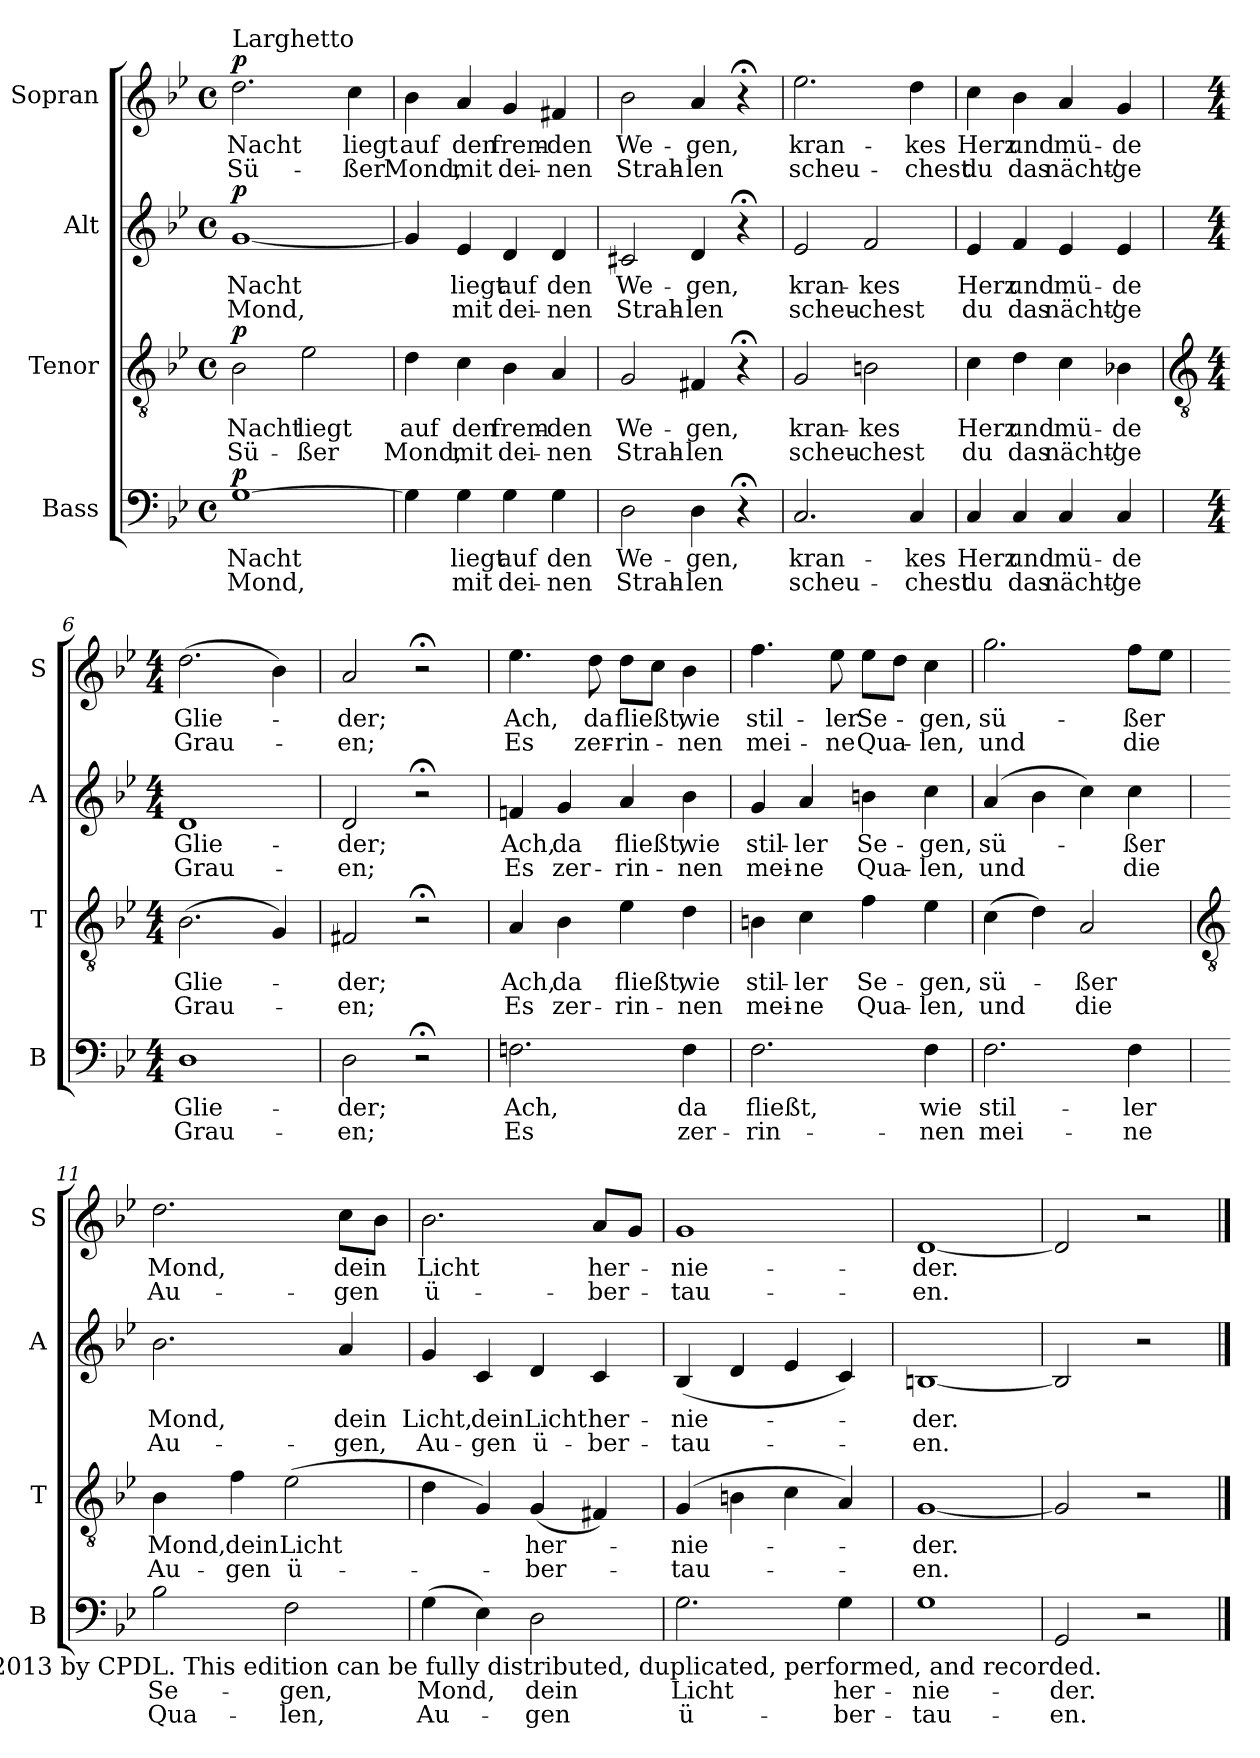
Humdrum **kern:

**kern	**text	**text	**dynam	**kern	**text	**text	**dynam	**kern	**text	**text	**dynam	**kern	**text	**text	**dynam
*part4	*part4	*part4	*part4	*part3	*part3	*part3	*part3	*part2	*part2	*part2	*part2	*part1	*part1	*part1	*part1
*staff4	*staff4	*staff4	*staff4	*staff3	*staff3	*staff3	*staff3	*staff2	*staff2	*staff2	*staff2	*staff1	*staff1	*staff1	*staff1
*I"Bass	*	*	*	*I"Tenor	*	*	*	*I"Alt	*	*	*	*I"Sopran	*	*	*
*I'B	*	*	*	*I'T	*	*	*	*I'A	*	*	*	*I'S	*	*	*
*clefF4	*	*	*	*clefGv2	*	*	*	*clefG2	*	*	*	*clefG2	*	*	*
*k[b-e-]	*	*	*	*k[b-e-]	*	*	*	*k[b-e-]	*	*	*	*k[b-e-]	*	*	*
*B-:	*	*	*	*B-:	*	*	*	*B-:	*	*	*	*B-:	*	*	*
*M4/4	*	*	*	*M4/4	*	*	*	*M4/4	*	*	*	*M4/4	*	*	*
*met(c)	*	*	*	*met(c)	*	*	*	*met(c)	*	*	*	*met(c)	*	*	*
=1	=1	=1	=1	=1	=1	=1	=1	=1	=1	=1	=1	=1	=1	=1	=1
!	!	!	!	!	!	!	!	!	!	!	!	!LO:TX:a:t=Larghetto	!	!	!
!	!LO:LY:b	!LO:LY:b	!LO:DY:a	!	!LO:LY:b	!LO:LY:b	!LO:DY:a	!	!LO:LY:b	!LO:LY:b	!LO:DY:a	!	!LO:LY:b	!LO:LY:b	!LO:DY:a
[1G	Nacht	Mond,	p	2B-	Nacht	Sü-	p	[1g	Nacht	Mond,	p	2.dd	Nacht	Sü-	p
!	!	!	!	!	!LO:LY:b	!LO:LY:b	!	!	!	!	!	!	!	!	!
.	.	.	.	2e-	-liegt	ßer	.	.	.	.	.	.	.	.	.
!	!	!	!	!	!	!	!	!	!	!	!	!	!LO:LY:b	!LO:LY:b	!
.	.	.	.	.	.	.	.	.	.	.	.	4cc	-liegt	ßer	.
=2	=2	=2	=2	=2	=2	=2	=2	=2	=2	=2	=2	=2	=2	=2	=2
!	!	!	!	!	!LO:LY:b	!LO:LY:b	!	!	!	!	!	!	!LO:LY:b	!LO:LY:b	!
4G]	.	.	.	4d	auf	Mond,	.	4g]	.	.	.	4b-	auf	Mond,	.
!	!LO:LY:b	!LO:LY:b	!	!	!LO:LY:b	!LO:LY:b	!	!	!LO:LY:b	!LO:LY:b	!	!	!LO:LY:b	!LO:LY:b	!
4G	liegt	mit	.	4c	den	mit	.	4e-	liegt	mit	.	4a	den	mit	.
!	!LO:LY:b	!LO:LY:b	!	!	!LO:LY:b	!LO:LY:b	!	!	!LO:LY:b	!LO:LY:b	!	!	!LO:LY:b	!LO:LY:b	!
4G	auf	dei-	.	4B-	frem-	-dei-	.	4d	auf	dei-	.	4g	frem-	-dei-	.
!	!LO:LY:b	!LO:LY:b	!	!	!LO:LY:b	!LO:LY:b	!	!	!LO:LY:b	!LO:LY:b	!	!	!LO:LY:b	!LO:LY:b	!
4G	-den	nen	.	4A	-den	nen	.	4d	-den	nen	.	4f#X	-den	nen	.
=3	=3	=3	=3	=3	=3	=3	=3	=3	=3	=3	=3	=3	=3	=3	=3
!	!LO:LY:b	!LO:LY:b	!	!	!LO:LY:b	!LO:LY:b	!	!	!LO:LY:b	!LO:LY:b	!	!	!LO:LY:b	!LO:LY:b	!
2D	We-	-Strah-	.	2G	We-	-Strah-	.	2c#X	We-	-Strah-	.	2b-	We-	-Strah-	.
!	!LO:LY:b	!LO:LY:b	!	!	!LO:LY:b	!LO:LY:b	!	!	!LO:LY:b	!LO:LY:b	!	!	!LO:LY:b	!LO:LY:b	!
4D	-gen,	len	.	4F#X	-gen,	len	.	4d	-gen,	len	.	4a	-gen,	len	.
4r;<	.	.	.	4r;<	.	.	.	4r;<	.	.	.	4r;<	.	.	.
=4	=4	=4	=4	=4	=4	=4	=4	=4	=4	=4	=4	=4	=4	=4	=4
!	!LO:LY:b	!LO:LY:b	!	!	!LO:LY:b	!LO:LY:b	!	!	!LO:LY:b	!LO:LY:b	!	!	!LO:LY:b	!LO:LY:b	!
2.C	kran-	-scheu-	.	2G	kran-	-scheu-	.	2e-	kran-	-scheu-	.	2.ee-	kran-	-scheu-	.
!	!	!	!	!	!LO:LY:b	!LO:LY:b	!	!	!LO:LY:b	!LO:LY:b	!	!	!	!	!
.	.	.	.	2Bn	-kes	chest	.	2f	-kes	chest	.	.	.	.	.
!	!LO:LY:b	!LO:LY:b	!	!	!	!	!	!	!	!	!	!	!LO:LY:b	!LO:LY:b	!
4C	-kes	chest	.	.	.	.	.	.	.	.	.	4dd	-kes	chest	.
=5	=5	=5	=5	=5	=5	=5	=5	=5	=5	=5	=5	=5	=5	=5	=5
!	!LO:LY:b	!LO:LY:b	!	!	!LO:LY:b	!LO:LY:b	!	!	!LO:LY:b	!LO:LY:b	!	!	!LO:LY:b	!LO:LY:b	!
4C	Herz	du	.	4c	Herz	du	.	4e-	Herz	du	.	4cc	Herz	du	.
!	!LO:LY:b	!LO:LY:b	!	!	!LO:LY:b	!LO:LY:b	!	!	!LO:LY:b	!LO:LY:b	!	!	!LO:LY:b	!LO:LY:b	!
4C	und	das	.	4d	und	das	.	4f	und	das	.	4b-	und	das	.
!	!LO:LY:b	!LO:LY:b	!	!	!LO:LY:b	!LO:LY:b	!	!	!LO:LY:b	!LO:LY:b	!	!	!LO:LY:b	!LO:LY:b	!
4C	mü-	-nächt'-	.	4c	mü-	-nächt'-	.	4e-	mü-	-nächt'-	.	4a	mü-	-nächt'-	.
!	!LO:LY:b	!LO:LY:b	!	!	!LO:LY:b	!LO:LY:b	!	!	!LO:LY:b	!LO:LY:b	!	!	!LO:LY:b	!LO:LY:b	!
4C	-de	ge	.	4B-X	-de	ge	.	4e-	-de	ge	.	4g	-de	ge	.
!!LO:LB:g=z
=6	=6	=6	=6	=6	=6	=6	=6	=6	=6	=6	=6	=6	=6	=6	=6
*	*	*	*	*clefGv2	*	*	*	*	*	*	*	*	*	*	*
*M4/4	*	*	*	*M4/4	*	*	*	*M4/4	*	*	*	*M4/4	*	*	*
!	!LO:LY:b	!LO:LY:b	!	!	!LO:LY:b	!LO:LY:b	!	!	!LO:LY:b	!LO:LY:b	!	!	!LO:LY:b	!LO:LY:b	!
1D	Glie-	-Grau-	.	(>2.B-	Glie-	-Grau-	.	1d	Glie-	-Grau-	.	(>2.dd	Glie-	-Grau-	.
.	.	.	.	4G)	.	.	.	.	.	.	.	4b-)	.	.	.
=7	=7	=7	=7	=7	=7	=7	=7	=7	=7	=7	=7	=7	=7	=7	=7
!	!LO:LY:b	!LO:LY:b	!	!	!LO:LY:b	!LO:LY:b	!	!	!LO:LY:b	!LO:LY:b	!	!	!LO:LY:b	!LO:LY:b	!
2D	-der;	en;	.	2F#X	-der;	en;	.	2d	-der;	en;	.	2a	-der;	en;	.
2r;<	.	.	.	2r;<	.	.	.	2r;<	.	.	.	2r;<	.	.	.
=8	=8	=8	=8	=8	=8	=8	=8	=8	=8	=8	=8	=8	=8	=8	=8
!	!LO:LY:b	!LO:LY:b	!	!	!LO:LY:b	!LO:LY:b	!	!	!LO:LY:b	!LO:LY:b	!	!	!LO:LY:b	!LO:LY:b	!
2.Fn	Ach,	Es	.	4A	Ach,	Es	.	4fn	Ach,	Es	.	4.ee-	Ach,	Es	.
!	!	!	!	!	!LO:LY:b	!LO:LY:b	!	!	!LO:LY:b	!LO:LY:b	!	!	!	!	!
.	.	.	.	4B-	da	zer-	.	4g	da	zer-	.	.	.	.	.
!	!	!	!	!	!	!	!	!	!	!	!	!	!LO:LY:b	!LO:LY:b	!
.	.	.	.	.	.	.	.	.	.	.	.	8dd	da	zer-	.
!	!	!	!	!	!LO:LY:b	!LO:LY:b	!	!	!LO:LY:b	!LO:LY:b	!	!	!LO:LY:b	!LO:LY:b	!
.	.	.	.	4e-	-fließt,	rin-	.	4a	-fließt,	rin-	.	8ddL	-fließt,	rin-	.
.	.	.	.	.	.	.	.	.	.	.	.	8ccJ	.	.	.
!	!LO:LY:b	!LO:LY:b	!	!	!LO:LY:b	!LO:LY:b	!	!	!LO:LY:b	!LO:LY:b	!	!	!LO:LY:b	!LO:LY:b	!
4F	da	zer-	.	4d	-wie	nen	.	4b-	-wie	nen	.	4b-	-wie	nen	.
=9	=9	=9	=9	=9	=9	=9	=9	=9	=9	=9	=9	=9	=9	=9	=9
!	!LO:LY:b	!LO:LY:b	!	!	!LO:LY:b	!LO:LY:b	!	!	!LO:LY:b	!LO:LY:b	!	!	!LO:LY:b	!LO:LY:b	!
2.F	-fließt,	rin-	.	4Bn	stil-	-mei-	.	4g	stil-	-mei-	.	4.ff	stil-	-mei-	.
!	!	!	!	!	!LO:LY:b	!LO:LY:b	!	!	!LO:LY:b	!LO:LY:b	!	!	!	!	!
.	.	.	.	4c	-ler	ne	.	4a	-ler	ne	.	.	.	.	.
!	!	!	!	!	!	!	!	!	!	!	!	!	!LO:LY:b	!LO:LY:b	!
.	.	.	.	.	.	.	.	.	.	.	.	8ee-	-ler	ne	.
!	!	!	!	!	!LO:LY:b	!LO:LY:b	!	!	!LO:LY:b	!LO:LY:b	!	!	!LO:LY:b	!LO:LY:b	!
.	.	.	.	4f	Se-	-Qua-	.	4bn	Se-	-Qua-	.	8ee-L	Se-	-Qua-	.
.	.	.	.	.	.	.	.	.	.	.	.	8ddJ	.	.	.
!	!LO:LY:b	!LO:LY:b	!	!	!LO:LY:b	!LO:LY:b	!	!	!LO:LY:b	!LO:LY:b	!	!	!LO:LY:b	!LO:LY:b	!
4F	-wie	nen	.	4e-	-gen,	len,	.	4cc	-gen,	len,	.	4cc	-gen,	len,	.
=10	=10	=10	=10	=10	=10	=10	=10	=10	=10	=10	=10	=10	=10	=10	=10
!	!LO:LY:b	!LO:LY:b	!	!	!LO:LY:b	!LO:LY:b	!	!	!LO:LY:b	!LO:LY:b	!	!	!LO:LY:b	!LO:LY:b	!
2.F	stil-	-mei-	.	(>4c	sü-	-und	.	(>4a	sü-	-und	.	2.gg	sü-	-und	.
.	.	.	.	4d)	.	.	.	4b-	.	.	.	.	.	.	.
!	!	!	!	!	!LO:LY:b	!LO:LY:b	!	!	!	!	!	!	!	!	!
.	.	.	.	2A	ßer	die	.	4cc)	.	.	.	.	.	.	.
!	!LO:LY:b	!LO:LY:b	!	!	!	!	!	!	!LO:LY:b	!LO:LY:b	!	!	!LO:LY:b	!LO:LY:b	!
4F	-ler	ne	.	.	.	.	.	4cc	ßer	die	.	8ffL	ßer	die	.
.	.	.	.	.	.	.	.	.	.	.	.	8ee-J	.	.	.
!!LO:LB:g=z
=11	=11	=11	=11	=11	=11	=11	=11	=11	=11	=11	=11	=11	=11	=11	=11
*	*	*	*	*clefGv2	*	*	*	*	*	*	*	*	*	*	*
!	!LO:LY:b	!LO:LY:b	!	!	!LO:LY:b	!LO:LY:b	!	!	!LO:LY:b	!LO:LY:b	!	!	!LO:LY:b	!LO:LY:b	!
2B-	Se-	-Qua-	.	4B-	Mond,	Au-	.	2.b-	Mond,	Au-	.	2.dd	Mond,	Au-	.
!	!	!	!	!	!LO:LY:b	!LO:LY:b	!	!	!	!	!	!	!	!	!
.	.	.	.	4f	-dein	gen	.	.	.	.	.	.	.	.	.
!	!LO:LY:b	!LO:LY:b	!	!	!LO:LY:b	!LO:LY:b	!	!	!	!	!	!	!	!	!
2F	-gen,	len,	.	(>2e-	Licht	ü-	.	.	.	.	.	.	.	.	.
!	!	!	!	!	!	!	!	!	!LO:LY:b	!LO:LY:b	!	!	!LO:LY:b	!LO:LY:b	!
.	.	.	.	.	.	.	.	4a	-dein	gen,	.	8ccL	-dein	gen	.
.	.	.	.	.	.	.	.	.	.	.	.	8b-J	.	.	.
=12	=12	=12	=12	=12	=12	=12	=12	=12	=12	=12	=12	=12	=12	=12	=12
!	!LO:LY:b	!LO:LY:b	!	!	!	!	!	!	!LO:LY:b	!LO:LY:b	!	!	!LO:LY:b	!LO:LY:b	!
(>4G	Mond,	Au-	.	4d	.	.	.	4g	Licht,	Au-	.	2.b-	Licht	ü-	.
!	!	!	!	!	!	!	!	!	!LO:LY:b	!LO:LY:b	!	!	!	!	!
4E-)	.	.	.	4G)	.	.	.	4c	-dein	gen	.	.	.	.	.
!LO:TX:b:cj:t=© 2013 by CPDL. This edition can be fully distributed, duplicated, performed, and recorded.	!	!	!	!	!	!	!	!	!	!	!	!	!	!	!
!	!LO:LY:b	!LO:LY:b	!	!	!LO:LY:b	!LO:LY:b	!	!	!LO:LY:b	!LO:LY:b	!	!	!	!	!
2D	-dein	gen	.	(<4G	-her-	-ber-	.	4d	Licht	ü-	.	.	.	.	.
!	!	!	!	!	!	!	!	!	!LO:LY:b	!LO:LY:b	!	!	!LO:LY:b	!LO:LY:b	!
.	.	.	.	4F#X)	.	.	.	4c	-her-	-ber-	.	8aL	-her-	-ber-	.
.	.	.	.	.	.	.	.	.	.	.	.	8gJ	.	.	.
=13	=13	=13	=13	=13	=13	=13	=13	=13	=13	=13	=13	=13	=13	=13	=13
!	!LO:LY:b	!LO:LY:b	!	!	!LO:LY:b	!LO:LY:b	!	!	!LO:LY:b	!LO:LY:b	!	!	!LO:LY:b	!LO:LY:b	!
2.G	Licht	ü-	.	(>4G	-nie-	-tau-	.	(<4B-	-nie-	-tau-	.	1g	-nie-	-tau-	.
.	.	.	.	4Bn	.	.	.	4d	.	.	.	.	.	.	.
.	.	.	.	4c	.	.	.	4e-	.	.	.	.	.	.	.
!	!LO:LY:b	!LO:LY:b	!	!	!	!	!	!	!	!	!	!	!	!	!
4G	-her-	-ber-	.	4A)	.	.	.	4c)	.	.	.	.	.	.	.
=14	=14	=14	=14	=14	=14	=14	=14	=14	=14	=14	=14	=14	=14	=14	=14
!	!LO:LY:b	!LO:LY:b	!	!	!LO:LY:b	!LO:LY:b	!	!	!LO:LY:b	!LO:LY:b	!	!	!LO:LY:b	!LO:LY:b	!
1G	-nie-	-tau-	.	[1G	-der.	en.	.	[1Bn	-der.	en.	.	[1d	-der.	en.	.
=15	=15	=15	=15	=15	=15	=15	=15	=15	=15	=15	=15	=15	=15	=15	=15
!	!LO:LY:b	!LO:LY:b	!	!	!	!	!	!	!	!	!	!	!	!	!
2GG	-der.	en.	.	2G]	.	.	.	2B]	.	.	.	2d]	.	.	.
2r	.	.	.	2r	.	.	.	2r	.	.	.	2r	.	.	.
==	==	==	==	==	==	==	==	==	==	==	==	==	==	==	==
*-	*-	*-	*-	*-	*-	*-	*-	*-	*-	*-	*-	*-	*-	*-	*-
